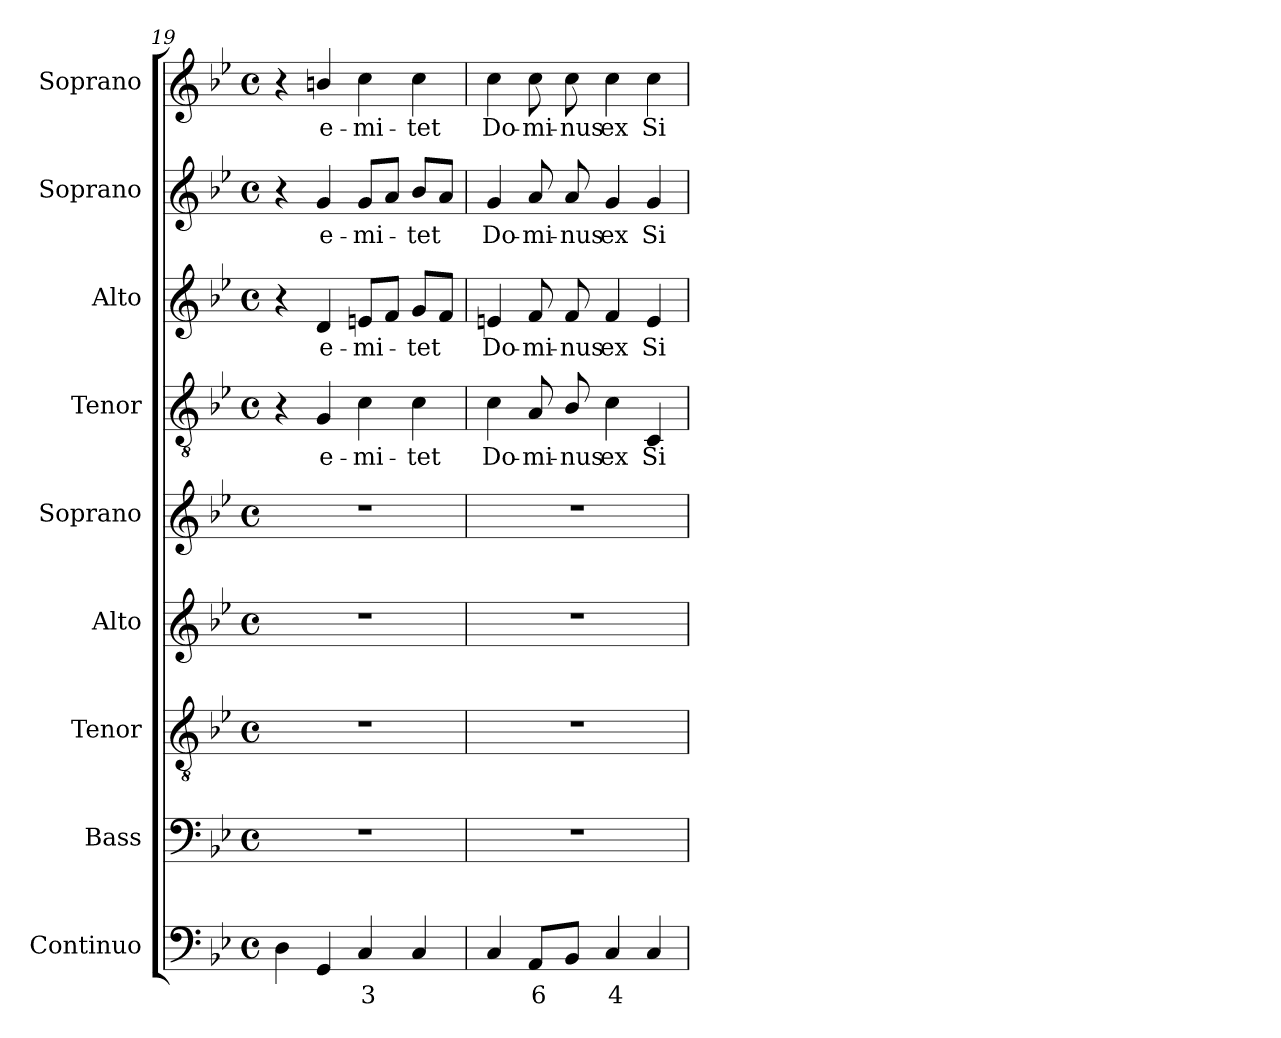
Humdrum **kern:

**kern	**text	**kern	**kern	**kern	**kern	**kern	**text	**kern	**text	**kern	**text	**kern	**text
*part9	*part9	*part8	*part7	*part6	*part5	*part4	*part4	*part3	*part3	*part2	*part2	*part1	*part1
*staff9	*staff9	*staff8	*staff7	*staff6	*staff5	*staff4	*staff4	*staff3	*staff3	*staff2	*staff2	*staff1	*staff1
*I"Continuo	*	*I"Bass	*I"Tenor	*I"Alto	*I"Soprano	*I"Tenor	*	*I"Alto	*	*I"Soprano	*	*I"Soprano	*
*I'Cont.	*	*I'B.	*I'T.	*I'A.	*I'S.	*I'T.	*	*I'A.	*	*I'S.	*	*I'S.	*
*clefF4	*	*clefF4	*clefGv2	*clefG2	*clefG2	*clefGv2	*	*clefG2	*	*clefG2	*	*clefG2	*
*	*	*	*ITrd7c12	*	*	*ITrd7c12	*	*	*	*	*	*	*
*k[b-e-]	*	*k[b-e-]	*k[b-e-]	*k[b-e-]	*k[b-e-]	*k[b-e-]	*	*k[b-e-]	*	*k[b-e-]	*	*k[b-e-]	*
*B-:	*	*B-:	*B-:	*B-:	*B-:	*B-:	*	*B-:	*	*B-:	*	*B-:	*
*M4/4	*	*M4/4	*M4/4	*M4/4	*M4/4	*M4/4	*	*M4/4	*	*M4/4	*	*M4/4	*
*met(c)	*	*met(c)	*met(c)	*met(c)	*met(c)	*met(c)	*	*met(c)	*	*met(c)	*	*met(c)	*
=19	=19	=19	=19	=19	=19	=19	=19	=19	=19	=19	=19	=19	=19
4Di\	.	1r	1r	1r	1r	4r	.	4r	.	4r	.	4r	.
!	!	!	!	!	!	!	!LO:LY:b:color=#000000	!	!	!	!	!	!
!	!	!	!	!	!	!	!	!	!LO:LY:b:color=#000000	!	!	!	!
!	!	!	!	!	!	!	!	!	!	!	!LO:LY:b:color=#000000	!	!
!	!	!	!	!	!	!	!	!	!	!	!	!	!LO:LY:b:color=#000000
4GGi/	.	.	.	.	.	4GGi/	e-	4di/	e-	4gi/	e-	4bni/	e-
!	!LO:LY:b:color=#000000	!	!	!	!	!	!	!	!	!	!	!	!
!	!	!	!	!	!	!	!LO:LY:b:color=#000000	!	!	!	!	!	!
!	!	!	!	!	!	!	!	!	!LO:LY:b:color=#000000	!	!	!	!
!	!	!	!	!	!	!	!	!	!	!	!LO:LY:b:color=#000000	!	!
!	!	!	!	!	!	!	!	!	!	!	!	!	!LO:LY:b:color=#000000
4Ci/	3	.	.	.	.	4Ci\	-mi-	8eni/L	-mi-	8gi/L	-mi-	4cci\	-mi-
.	.	.	.	.	.	.	.	8fi/J	.	8ai/J	.	.	.
!	!	!	!	!	!	!	!LO:LY:b:color=#000000	!	!	!	!	!	!
!	!	!	!	!	!	!	!	!	!LO:LY:b:color=#000000	!	!	!	!
!	!	!	!	!	!	!	!	!	!	!	!LO:LY:b:color=#000000	!	!
!	!	!	!	!	!	!	!	!	!	!	!	!	!LO:LY:b:color=#000000
4Ci/	.	.	.	.	.	4Ci\	-tet	8gi/L	-tet	8b-i/L	-tet	4cci\	-tet
.	.	.	.	.	.	.	.	8fi/J	.	8ai/J	.	.	.
=20	=20	=20	=20	=20	=20	=20	=20	=20	=20	=20	=20	=20	=20
!	!	!	!	!	!	!	!LO:LY:b:color=#000000	!	!	!	!	!	!
!	!	!	!	!	!	!	!	!	!LO:LY:b:color=#000000	!	!	!	!
!	!	!	!	!	!	!	!	!	!	!	!LO:LY:b:color=#000000	!	!
!	!	!	!	!	!	!	!	!	!	!	!	!	!LO:LY:b:color=#000000
4Ci/	.	1r	1r	1r	1r	4Ci\	Do-	4eni/	Do-	4gi/	Do-	4cci\	Do-
!	!LO:LY:b:color=#000000	!	!	!	!	!	!	!	!	!	!	!	!
!	!	!	!	!	!	!	!LO:LY:b:color=#000000	!	!	!	!	!	!
!	!	!	!	!	!	!	!	!	!LO:LY:b:color=#000000	!	!	!	!
!	!	!	!	!	!	!	!	!	!	!	!LO:LY:b:color=#000000	!	!
!	!	!	!	!	!	!	!	!	!	!	!	!	!LO:LY:b:color=#000000
8AAi/L	6	.	.	.	.	8AAi/	-mi-	8fi/	-mi-	8ai/	-mi-	8cci\	-mi-
!	!	!	!	!	!	!	!LO:LY:b:color=#000000	!	!	!	!	!	!
!	!	!	!	!	!	!	!	!	!LO:LY:b:color=#000000	!	!	!	!
!	!	!	!	!	!	!	!	!	!	!	!LO:LY:b:color=#000000	!	!
!	!	!	!	!	!	!	!	!	!	!	!	!	!LO:LY:b:color=#000000
8BB-i/J	.	.	.	.	.	8BB-i/	-nus	8fi/	-nus	8ai/	-nus	8cci\	-nus
!	!LO:LY:b:color=#000000	!	!	!	!	!	!	!	!	!	!	!	!
!	!	!	!	!	!	!	!LO:LY:b:color=#000000	!	!	!	!	!	!
!	!	!	!	!	!	!	!	!	!LO:LY:b:color=#000000	!	!	!	!
!	!	!	!	!	!	!	!	!	!	!	!LO:LY:b:color=#000000	!	!
!	!	!	!	!	!	!	!	!	!	!	!	!	!LO:LY:b:color=#000000
4Ci/	4	.	.	.	.	4Ci\	ex	4fi/	ex	4gi/	ex	4cci\	ex
!	!	!	!	!	!	!	!LO:LY:b:color=#000000	!	!	!	!	!	!
!	!	!	!	!	!	!	!	!	!LO:LY:b:color=#000000	!	!	!	!
!	!	!	!	!	!	!	!	!	!	!	!LO:LY:b:color=#000000	!	!
!	!	!	!	!	!	!	!	!	!	!	!	!	!LO:LY:b:color=#000000
4Ci/	.	.	.	.	.	4CCi/	Si-	4ei/	Si-	4gi/	Si-	4cci\	Si-
=	=	=	=	=	=	=	=	=	=	=	=	=	=
*-	*-	*-	*-	*-	*-	*-	*-	*-	*-	*-	*-	*-	*-
